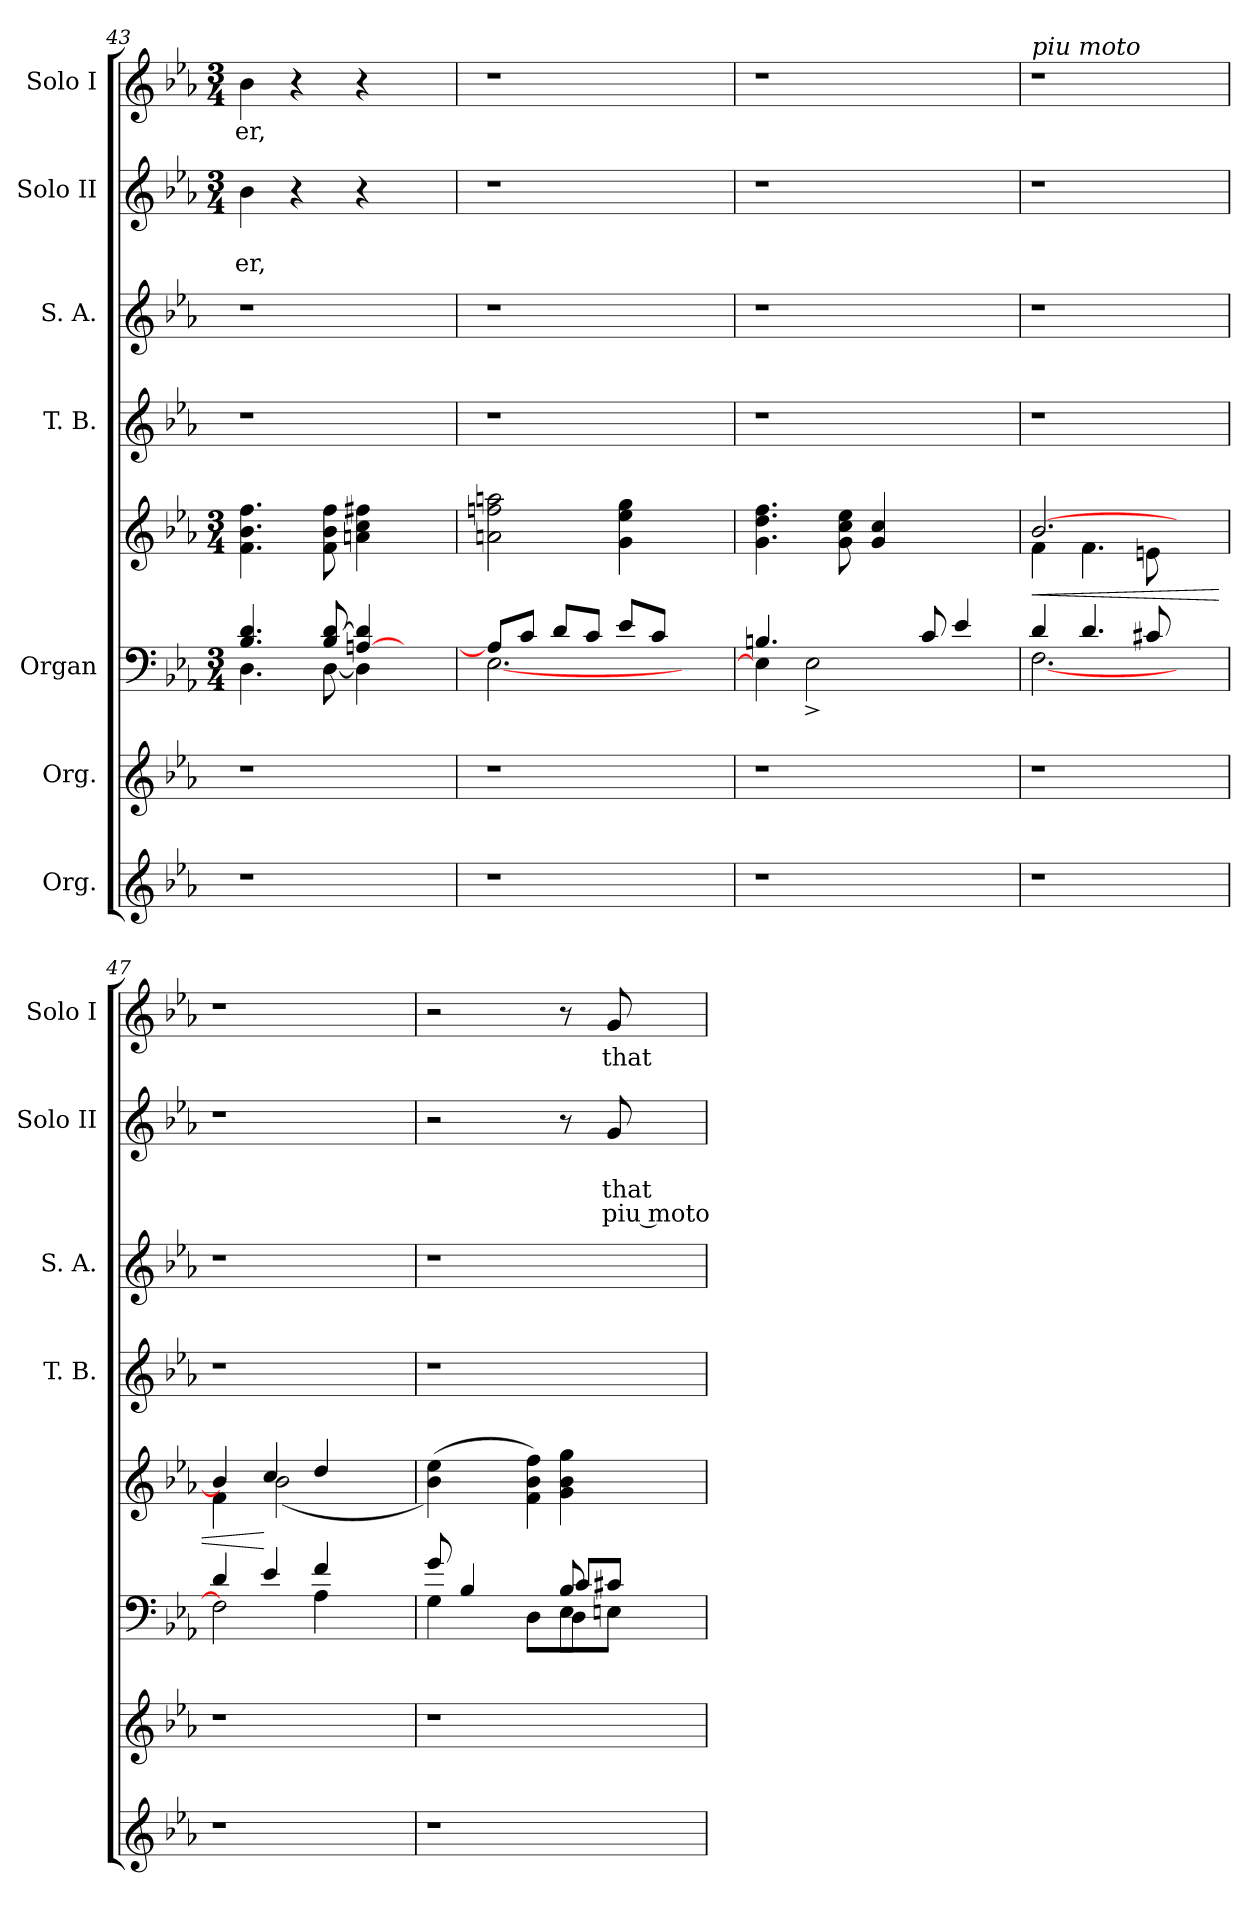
**kern	**kern	**kern	**kern	**dynam	**kern	**kern	**kern	**text	**text	**text	**kern	**text
*part7	*part6	*part5	*part5	*part5	*part4	*part3	*part2	*part2	*part2	*part2	*part1	*part1
*staff8	*staff7	*staff6	*staff5	*staff5/6	*staff4	*staff3	*staff2	*staff2	*staff2	*staff2	*staff1	*staff1
*I"Org.	*I"Org.	*I"Organ	*	*	*I"T. B.	*I"S. A.	*I"Solo II	*	*	*	*I"Solo I	*
*	*	*	*	*	*I'T. B.	*I'S. A.	*I'Solo II	*	*	*	*I'Solo I	*
*clefG2	*clefG2	*clefF4	*clefG2	*	*clefG2	*clefG2	*clefG2	*	*	*	*clefG2	*
*k[b-e-a-]	*k[b-e-a-]	*k[b-e-a-]	*k[b-e-a-]	*	*k[b-e-a-]	*k[b-e-a-]	*k[b-e-a-]	*	*	*	*k[b-e-a-]	*
*E-:	*E-:	*E-:	*E-:	*	*E-:	*E-:	*E-:	*	*	*	*E-:	*
*	*	*M3/4	*M3/4	*	*	*	*M3/4	*	*	*	*M3/4	*
=43	=43	=43	=43	=43	=43	=43	=43	=43	=43	=43	=43	=43
*	*	*^	*	*	*	*	*	*	*	*	*	*
!	!	!	!	!	!	!	!	!	!	!LO:LY:b	!	!	!LO:LY:b
1r	1r	4.B-/ 4.d/	4.D\	4.f\ 4.b-\ 4.ff\	.	1r	1r	4b-\	.	-er,	.	4b-\	-er,
.	.	.	.	.	.	.	.	4r	.	.	.	4r	.
.	.	8B-/ [>8d/	[<8D\	8f\ 8b-\ 8ff\	.	.	.	.	.	.	.	.	.
.	.	[<4An/ 4d/]	4D\]	4an\ 4cc\ 4ff#X\	.	.	.	4r	.	.	.	4r	.
.	.	4ryy	4ryy	4ryy	.	.	.	4ryy	.	.	.	4ryy	.
!!LO:LB:g=z
=44	=44	=44	=44	=44	=44	=44	=44	=44	=44	=44	=44	=44	=44
!	!	!	!	!	!	!	!	!LO:N:vis=1	!	!	!	!LO:N:vis=1	!
1r	1r	8Ani/L]	[<2.E-\	2an\ 2ffn\ 2aan\	.	1r	1r	2.r	.	.	.	2.r	.
.	.	8c/J	.	.	.	.	.	.	.	.	.	.	.
.	.	8d/L	.	.	.	.	.	.	.	.	.	.	.
.	.	8c/J	.	.	.	.	.	.	.	.	.	.	.
.	.	8e-/L	.	4g\ 4ee-\ 4gg\	.	.	.	.	.	.	.	.	.
.	.	8c/J	.	.	.	.	.	.	.	.	.	.	.
.	.	4ryy	4ryy	4ryy	.	.	.	4ryy	.	.	.	4ryy	.
=45	=45	=45	=45	=45	=45	=45	=45	=45	=45	=45	=45	=45	=45
!	!	!	!	!	!	!	!	!LO:N:vis=1	!	!	!	!LO:N:vis=1	!
1r	1r	4.Bn/	4E-\]	4.g\ 4.dd\ 4.ff\	.	1r	1r	2.r	.	.	.	2.r	.
.	.	.	2E-^<\	.	.	.	.	.	.	.	.	.	.
.	.	4.ryy	.	8g\ 8cc\ 8ee-\	.	.	.	.	.	.	.	.	.
.	.	.	.	4g/ 4cc/	.	.	.	.	.	.	.	.	.
.	.	8c/	4.ryy	4.ryy	.	.	.	4.ryy	.	.	.	4.ryy	.
.	.	4e-/	.	.	.	.	.	.	.	.	.	.	.
8ryy	8ryy	.	.	.	.	8ryy	8ryy	.	.	.	.	.	.
=46	=46	=46	=46	=46	=46	=46	=46	=46	=46	=46	=46	=46	=46
!	!	!	!	!	!	!	!	!	!	!	!	!LO:TX:a:i:t=piu moto	!
!	!	!	!	!	!LO:HP:b	!	!	!LO:N:vis=1	!	!	!	!LO:N:vis=1	!
*	*	*	*	*^	*	*	*	*	*	*	*	*	*
1r	1r	4d/	[<2.F\	[>2.b-/	4f\	<	1r	1r	2.r	.	.	.	2.r	.
.	.	4.d/	.	.	4.f\	.	.	.	.	.	.	.	.	.
.	.	8c#X/	.	.	8en\	.	.	.	.	.	.	.	.	.
.	.	4ryy	4ryy	4ryy	4ryy	.	.	.	4ryy	.	.	.	4ryy	.
=47	=47	=47	=47	=47	=47	=47	=47	=47	=47	=47	=47	=47	=47	=47
!	!	!	!	!	!	!	!	!	!LO:N:vis=1	!	!	!	!LO:N:vis=1	!
1r	1r	4d/	2F\]	4b-/]	4f\	.	1r	1r	2.r	.	.	.	2.r	.
.	.	4e-/	.	4cc/	(<2b-\	[	.	.	.	.	.	.	.	.
.	.	4f/	4A-\	4dd/	.	.	.	.	.	.	.	.	.	.
.	.	4ryy	4ryy	4ryy	4ryy	.	.	.	4ryy	.	.	.	4ryy	.
=48	=48	=48	=48	=48	=48	=48	=48	=48	=48	=48	=48	=48	=48	=48
*	*	*^	*^	*	*	*	*	*	*	*	*	*	*	*
1r	1r	4G\	8g/	2ryy	2ryy	(4b-\ 4ee-\)	2ryy	.	1r	1r	2r	.	.	.	2r	.
.	.	.	4B-/	.	.	.	.	.	.	.	.	.	.	.	.	.
.	.	4ryy	.	.	.	8ryy	.	.	.	.	.	.	.	.	.	.
.	.	.	8D\L	.	.	4f\ 4b-\ 4ff\)	.	.	.	.	.	.	.	.	.	.
.	.	8E-\L	8D\J	8B-/	8c/L	.	4g\ 4b-\ 4gg\	.	.	.	8r	.	.	.	8r	.
!	!	!	!	!	!	!	!	!	!	!	!	!	!LO:LY:b	!LO:LY:b	!	!LO:LY:b
.	.	8En\J	4ryy	4ryy	8c#X/J	4ryy	.	.	.	.	8g/	.	that	piu moto	8g/	that
.	.	4ryy	.	.	4ryy	.	4ryy	.	.	.	4ryy	.	.	.	4ryy	.
.	.	.	8ryy	8ryy	.	8ryy	.	.	.	.	.	.	.	.	.	.
*	*	*v	*v	*v	*v	*	*	*	*	*	*	*	*	*	*	*
*	*	*	*v	*v	*	*	*	*	*	*	*	*	*
=	=	=	=	=	=	=	=	=	=	=	=	=
*-	*-	*-	*-	*-	*-	*-	*-	*-	*-	*-	*-	*-
